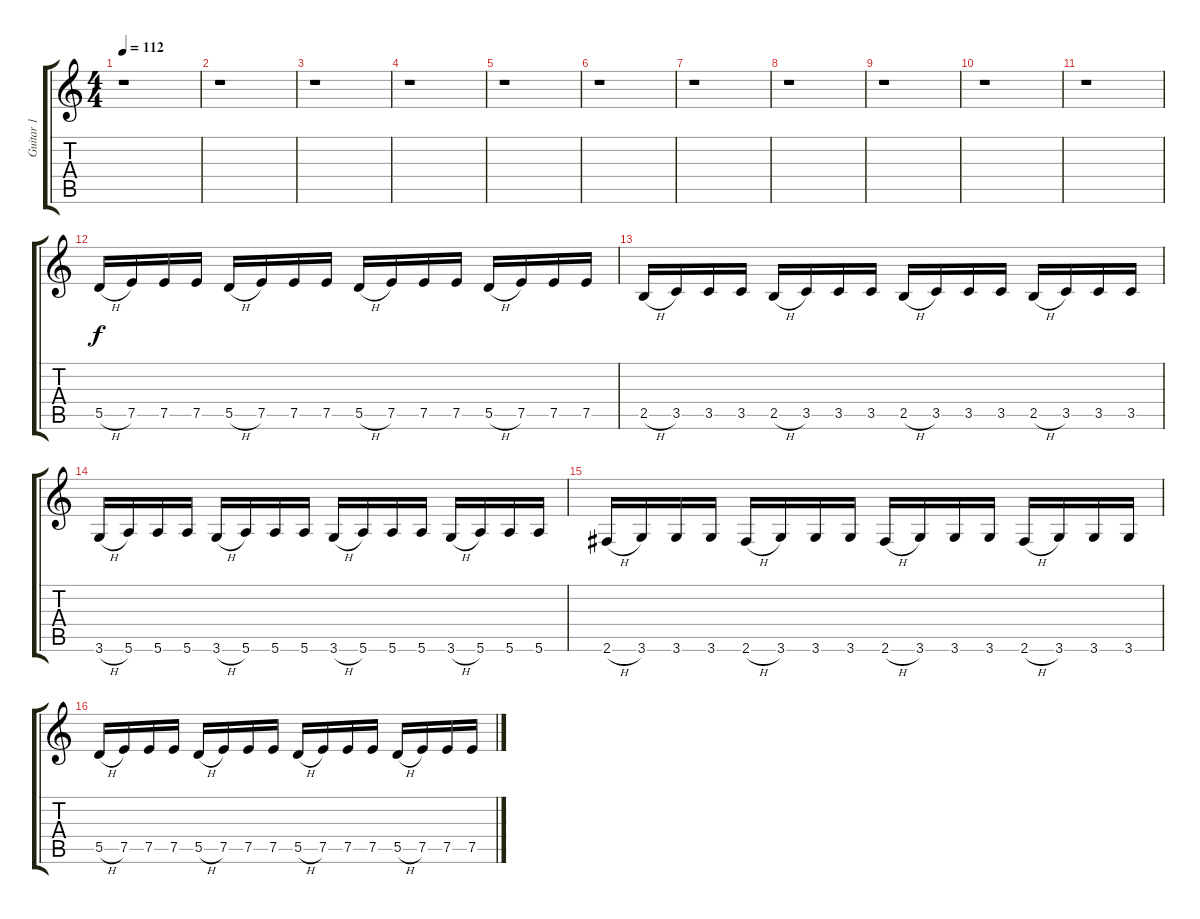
\track ("Guitar 1" "Guitar 1") {instrument overdrivenguitar}
\staff {score tabs}
\tuning (E4 B3 G3 D3 A2 E2) {hide}
\ts (4 4)
\tempo 112
\clef g2
\ks c
r.1{dy f} |
r.1 |
r.1 |
r.1 |
r.1 |
r.1 |
r.1 |
r.1 |
r.1 |
r.1 |
r.1 |
5.5{h}.16 7.5.16 7.5.16 7.5.16 5.5{h}.16 7.5.16 7.5.16 7.5.16 5.5{h}.16 7.5.16 7.5.16 7.5.16 5.5{h}.16 7.5.16 7.5.16 7.5.16 |
2.5{h}.16 3.5.16 3.5.16 3.5.16 2.5{h}.16 3.5.16 3.5.16 3.5.16 2.5{h}.16 3.5.16 3.5.16 3.5.16 2.5{h}.16 3.5.16 3.5.16 3.5.16 |
3.6{h}.16 5.6.16 5.6.16 5.6.16 3.6{h}.16 5.6.16 5.6.16 5.6.16 3.6{h}.16 5.6.16 5.6.16 5.6.16 3.6{h}.16 5.6.16 5.6.16 5.6.16 |
2.6{h}.16 3.6.16 3.6.16 3.6.16 2.6{h}.16 3.6.16 3.6.16 3.6.16 2.6{h}.16 3.6.16 3.6.16 3.6.16 2.6{h}.16 3.6.16 3.6.16 3.6.16 |
5.5{h}.16 7.5.16 7.5.16 7.5.16 5.5{h}.16 7.5.16 7.5.16 7.5.16 5.5{h}.16 7.5.16 7.5.16 7.5.16 5.5{h}.16 7.5.16 7.5.16 7.5.16
